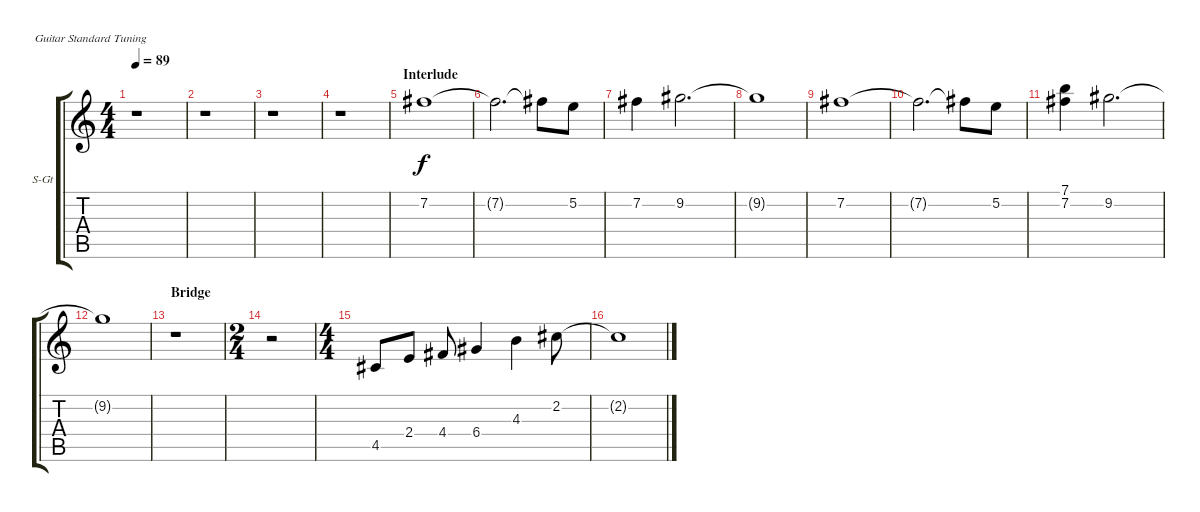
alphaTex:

\bracketExtendMode groupsimilarinstruments
\firstSystemTrackNameOrientation horizontal
\otherSystemsTrackNameOrientation horizontal
\track ("Synth" "S-Gt") {instrument lead3calliope}
\staff {score tabs}
\tuning (E4 B3 G3 D3 A2 E2)
\displaytranspose 12
\ts (4 4)
\tempo 89
\clef g2
\ks c
r.1{dy f} |
r.1 |
r.1 |
r.1 |
\section ("" "Interlude")
7.2.1 |
7.2{t}.2{d} 7.2{t}.8 5.2.8 |
7.2.4 9.2.2{d} |
9.2{t}.1 |
7.2.1 |
7.2{t}.2{d} 7.2{t}.8 5.2.8 |
(7.1 7.2).4 9.2.2{d} |
9.2{t}.1 |
\section ("" "Bridge")
r.1 |
\ts (2 4)
r.2 |
\ts (4 4)
4.5.8 2.4.8 4.4.8 6.4.4 4.3.4 2.2.8 |
2.2{t}.1
